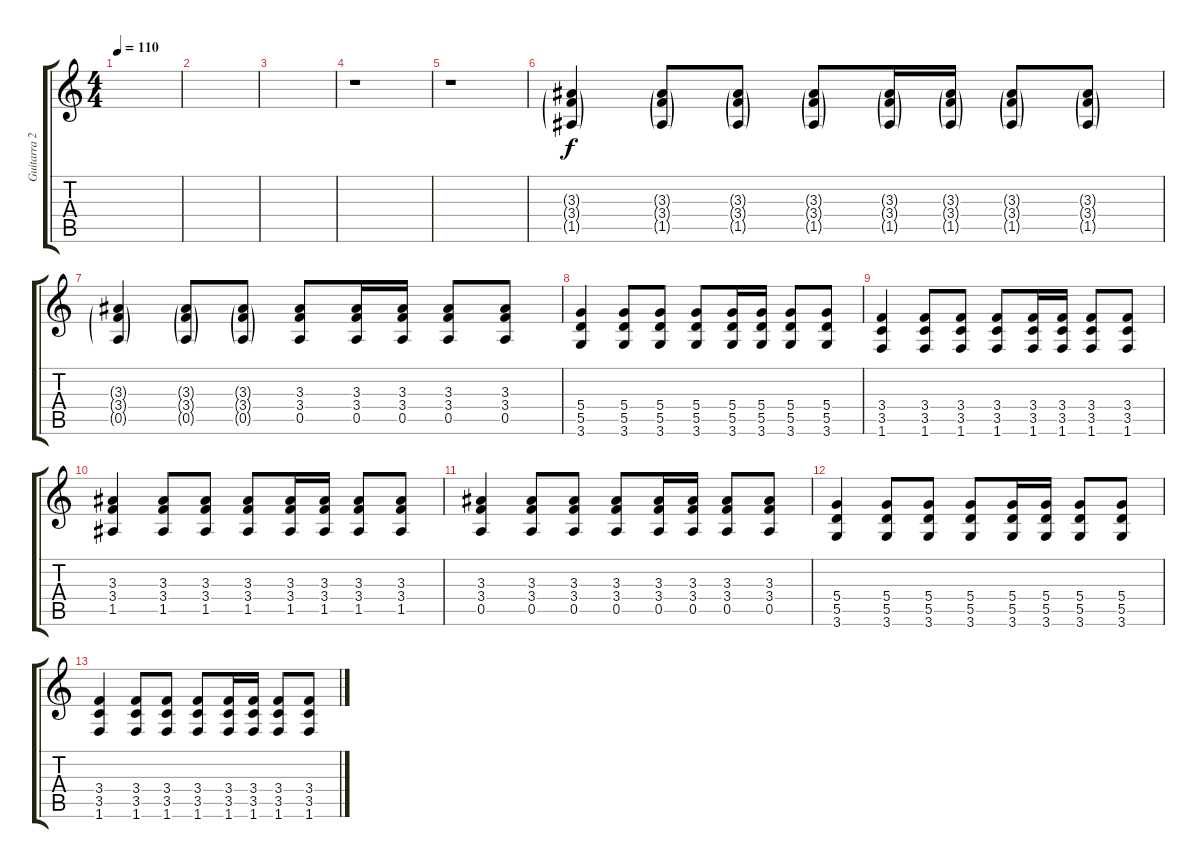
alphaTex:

\track ("Guitarra 2" "Guitarra 2") {instrument acousticguitarsteel}
\staff {score tabs}
\tuning (E4 B3 G3 D3 A2 E2) {hide}
\ts (4 4)
\tempo 110
\clef g2
\ks c
|
|
|
r.1 |
r.1 |
(3.3{g} 3.4{g} 1.5{g}).4 (3.3{g} 3.4{g} 1.5{g}).8 (3.3{g} 3.4{g} 1.5{g}).8 (3.3{g} 3.4{g} 1.5{g}).8 (3.3{g} 3.4{g} 1.5{g}).16 (3.3{g} 3.4{g} 1.5{g}).16 (3.3{g} 3.4{g} 1.5{g}).8 (3.3{g} 3.4{g} 1.5{g}).8 |
(3.3{g} 3.4{g} 0.5{g}).4 (3.3{g} 3.4{g} 0.5{g}).8 (3.3{g} 3.4{g} 0.5{g}).8 (3.3 3.4 0.5).8{dy f} (3.3 3.4 0.5).16 (3.3 3.4 0.5).16 (3.3 3.4 0.5).8 (3.3 3.4 0.5).8 |
(5.4 5.5 3.6).4 (5.4 5.5 3.6).8 (5.4 5.5 3.6).8 (5.4 5.5 3.6).8 (5.4 5.5 3.6).16 (5.4 5.5 3.6).16 (5.4 5.5 3.6).8 (5.4 5.5 3.6).8 |
(3.4 3.5 1.6).4 (3.4 3.5 1.6).8 (3.4 3.5 1.6).8 (3.4 3.5 1.6).8 (3.4 3.5 1.6).16 (3.4 3.5 1.6).16 (3.4 3.5 1.6).8 (3.4 3.5 1.6).8 |
(3.3 3.4 1.5).4 (3.3 3.4 1.5).8 (3.3 3.4 1.5).8 (3.3 3.4 1.5).8 (3.3 3.4 1.5).16 (3.3 3.4 1.5).16 (3.3 3.4 1.5).8 (3.3 3.4 1.5).8 |
(3.3 3.4 0.5).4 (3.3 3.4 0.5).8 (3.3 3.4 0.5).8 (3.3 3.4 0.5).8 (3.3 3.4 0.5).16 (3.3 3.4 0.5).16 (3.3 3.4 0.5).8 (3.3 3.4 0.5).8 |
(5.4 5.5 3.6).4 (5.4 5.5 3.6).8 (5.4 5.5 3.6).8 (5.4 5.5 3.6).8 (5.4 5.5 3.6).16 (5.4 5.5 3.6).16 (5.4 5.5 3.6).8 (5.4 5.5 3.6).8 |
(3.4 3.5 1.6).4 (3.4 3.5 1.6).8 (3.4 3.5 1.6).8 (3.4 3.5 1.6).8 (3.4 3.5 1.6).16 (3.4 3.5 1.6).16 (3.4 3.5 1.6).8 (3.4 3.5 1.6).8
